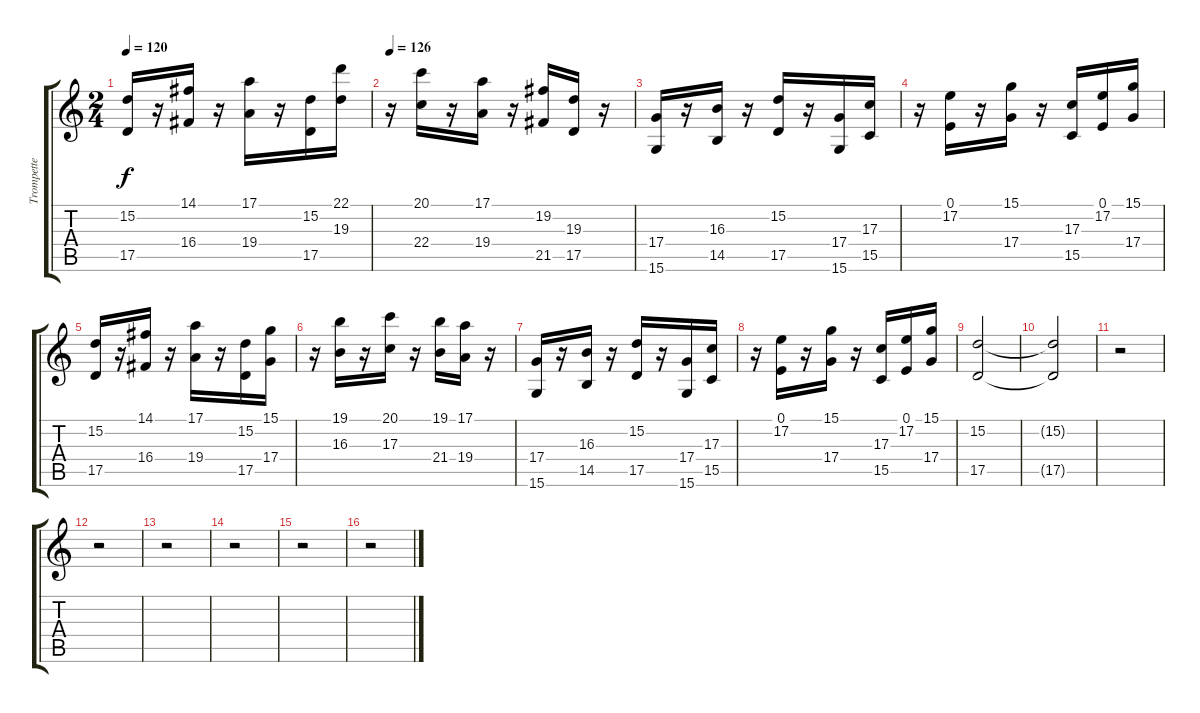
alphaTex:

\track ("Trompette" "Trompette") {instrument trumpet}
\staff {score tabs}
\tuning (E4 B3 G3 D3 A2 E2) {hide}
\ts (2 4)
\tempo 120
\clef g2
\ks c
(15.2 17.5).16{dy f} r.16 (14.1 16.4).16 r.16 (17.1 19.4).16 r.16 (15.2 17.5).16 (22.1 19.3).16 |
\tempo 126
r.16 (20.1 22.4).16 r.16 (17.1 19.4).16 r.16 (19.2 21.5).16 (19.3 17.5).16 r.16 |
(17.4 15.6).16 r.16 (16.3 14.5).16 r.16 (15.2 17.5).16 r.16 (17.4 15.6).16 (17.3 15.5).16 |
r.16 (0.1 17.2).16 r.16 (15.1 17.4).16 r.16 (17.3 15.5).16 (0.1 17.2).16 (15.1 17.4).16 |
(15.2 17.5).16 r.16 (14.1 16.4).16 r.16 (17.1 19.4).16 r.16 (15.2 17.5).16 (15.1 17.4).16 |
r.16 (19.1 16.3).16 r.16 (20.1 17.3).16 r.16 (19.1 21.4).16 (17.1 19.4).16 r.16 |
(17.4 15.6).16 r.16 (16.3 14.5).16 r.16 (15.2 17.5).16 r.16 (17.4 15.6).16 (17.3 15.5).16 |
r.16 (0.1 17.2).16 r.16 (15.1 17.4).16 r.16 (17.3 15.5).16 (0.1 17.2).16 (15.1 17.4).16 |
(15.2 17.5).2 |
(15.2{t} 17.5{t}).2 |
r.2 |
r.2 |
r.2 |
r.2 |
r.2 |
r.2
